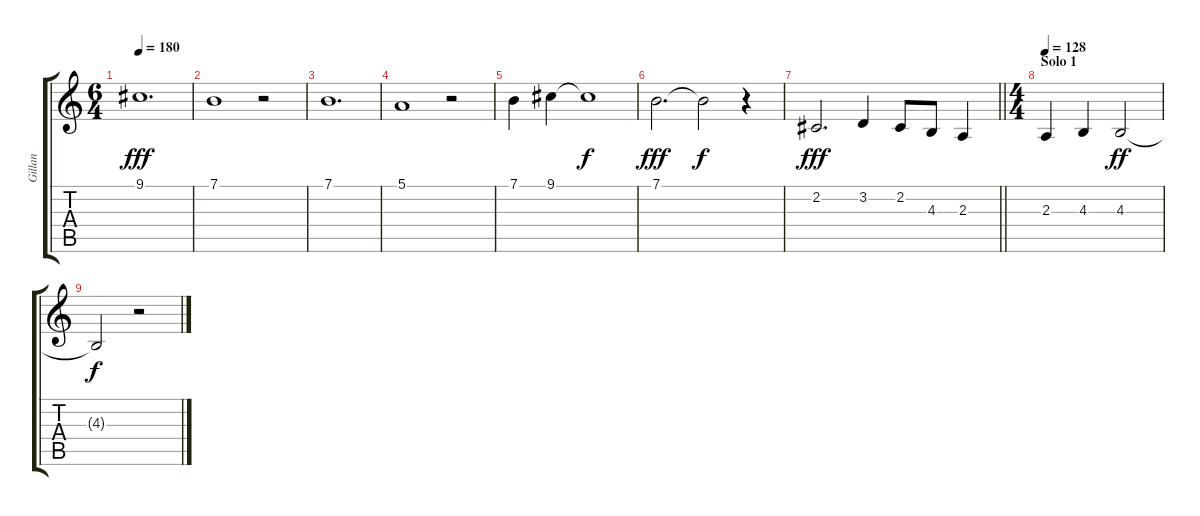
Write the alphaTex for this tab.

\track ("Gillan" "Gillan") {instrument oboe}
\staff {score tabs}
\tuning (E4 B3 G3 D3 A2 E2) {hide}
\ts (6 4)
\tempo 180
\clef g2
\ks c
9.1.1{d dy fff} |
7.1.1 r.2 |
7.1.1{d} |
5.1.1 r.2 |
7.1.4 9.1.4 9.1{t}.1{dy f} |
7.1.2{d dy fff} 7.1{t}.2{dy f} r.4 |
\barLineRight lightlight
2.2.2{d dy fff volume 5 instrument oboe} 3.2.4 2.2.8 4.3.8 2.3.4 |
\ts (4 4)
\section ("" "Solo 1")
\tempo 128
2.3.4 4.3.4 4.3.2{dy ff} |
4.3{t}.2{dy f} r.2
